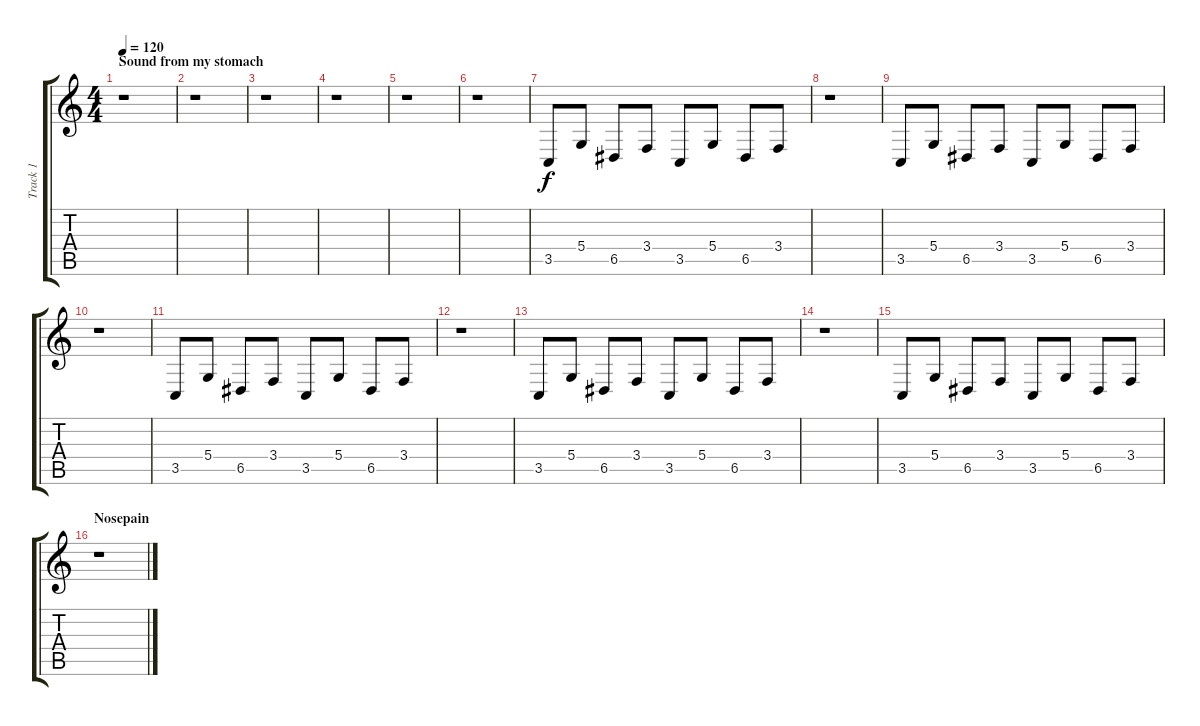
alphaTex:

\track ("Track 1" "Track 1") {instrument kalimba}
\staff {score tabs}
\tuning (E4 B3 G3 D3 A2 E2) {hide}
\ts (4 4)
\section ("" "Sound from my stomach")
\tempo 120
\clef g2
\ks c
r.1{dy f instrument kalimba} |
r.1 |
r.1 |
r.1 |
r.1 |
r.1 |
3.5.8 5.4.8 6.5.8 3.4.8 3.5.8 5.4.8 6.5.8 3.4.8 |
r.1 |
3.5.8 5.4.8 6.5.8 3.4.8 3.5.8 5.4.8 6.5.8 3.4.8 |
r.1 |
3.5.8 5.4.8 6.5.8 3.4.8 3.5.8 5.4.8 6.5.8 3.4.8 |
r.1 |
3.5.8 5.4.8 6.5.8 3.4.8 3.5.8 5.4.8 6.5.8 3.4.8 |
r.1 |
3.5.8 5.4.8 6.5.8 3.4.8 3.5.8 5.4.8 6.5.8 3.4.8 |
\section ("" "Nosepain")
r.1
